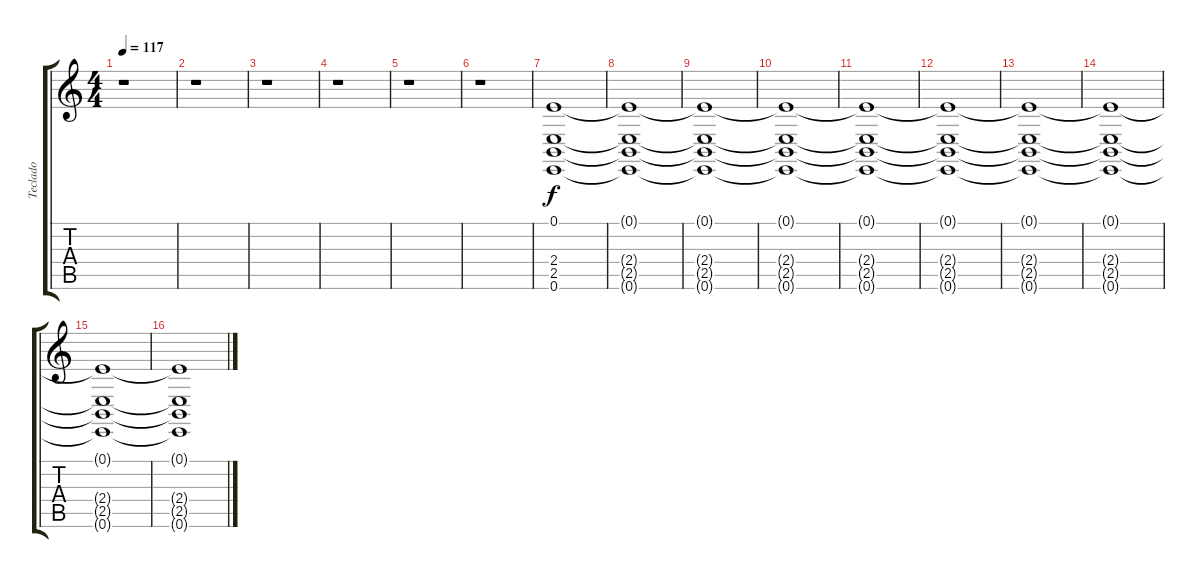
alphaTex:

\track ("Teclado" "Teclado") {instrument stringensemble2}
\staff {score tabs}
\tuning (E4 B3 G3 D3 A2 E2) {hide}
\ts (4 4)
\tempo 117
\clef g2
\ks c
r.1{dy f} |
r.1 |
r.1 |
r.1 |
r.1 |
r.1 |
(0.1 2.4 2.5 0.6).1 |
(0.1{t} 2.4{t} 2.5{t} 0.6{t}).1 |
(0.1{t} 2.4{t} 2.5{t} 0.6{t}).1 |
(0.1{t} 2.4{t} 2.5{t} 0.6{t}).1 |
(0.1{t} 2.4{t} 2.5{t} 0.6{t}).1 |
(0.1{t} 2.4{t} 2.5{t} 0.6{t}).1 |
(0.1{t} 2.4{t} 2.5{t} 0.6{t}).1 |
(0.1{t} 2.4{t} 2.5{t} 0.6{t}).1 |
(0.1{t} 2.4{t} 2.5{t} 0.6{t}).1 |
(0.1{t} 2.4{t} 2.5{t} 0.6{t}).1
